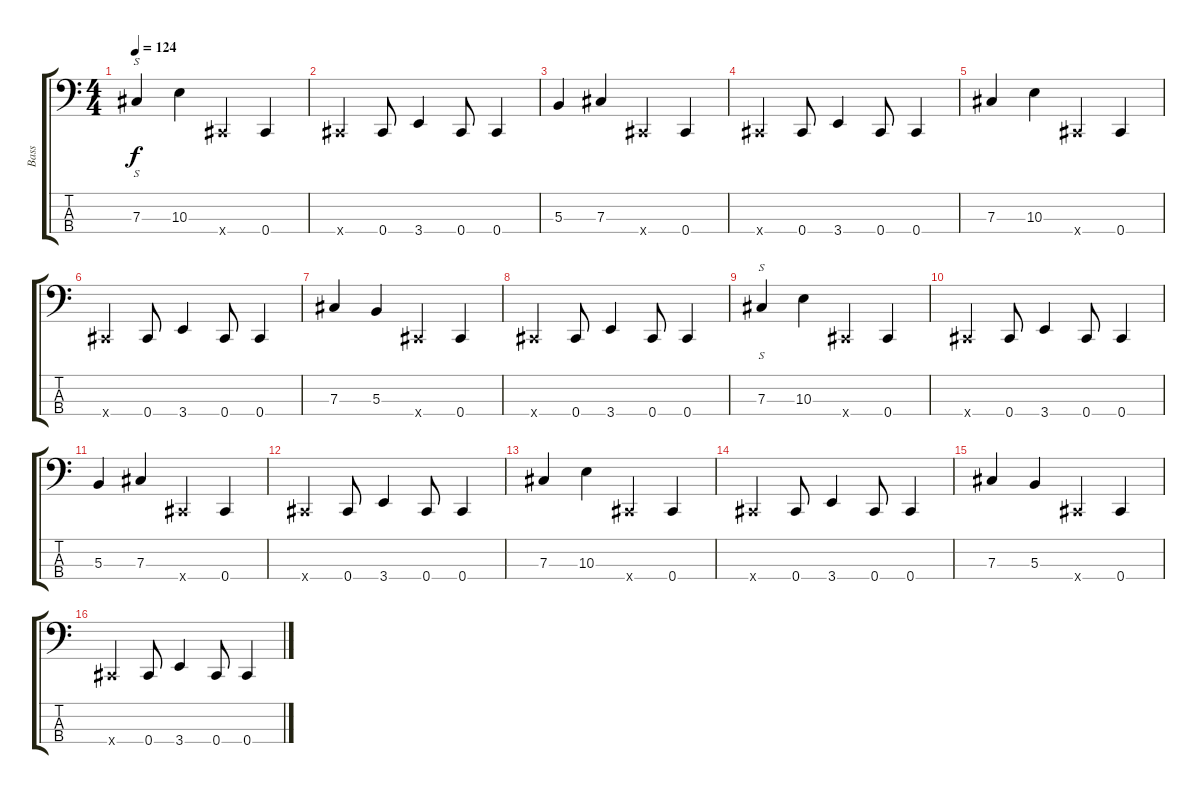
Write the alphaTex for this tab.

\track ("Bass" "Bass") {instrument electricbasspick}
\staff {score tabs}
\tuning (E2 B1 Gb1 Db1) {hide}
\ts (4 4)
\tempo 124
\clef f4
\ks c
7.3.4{s dy f} 10.3.4 0.4{x}.4 0.4.4 |
0.4{x}.4 0.4.8 3.4.4 0.4.8 0.4.4 |
5.3.4 7.3.4 0.4{x}.4 0.4.4 |
0.4{x}.4 0.4.8 3.4.4 0.4.8 0.4.4 |
7.3.4 10.3.4 0.4{x}.4 0.4.4 |
0.4{x}.4 0.4.8 3.4.4 0.4.8 0.4.4 |
7.3.4 5.3.4 0.4{x}.4 0.4.4 |
0.4{x}.4 0.4.8 3.4.4 0.4.8 0.4.4 |
7.3.4{s} 10.3.4 0.4{x}.4 0.4.4 |
0.4{x}.4 0.4.8 3.4.4 0.4.8 0.4.4 |
5.3.4 7.3.4 0.4{x}.4 0.4.4 |
0.4{x}.4 0.4.8 3.4.4 0.4.8 0.4.4 |
7.3.4 10.3.4 0.4{x}.4 0.4.4 |
0.4{x}.4 0.4.8 3.4.4 0.4.8 0.4.4 |
7.3.4 5.3.4 0.4{x}.4 0.4.4 |
0.4{x}.4 0.4.8 3.4.4 0.4.8 0.4.4
